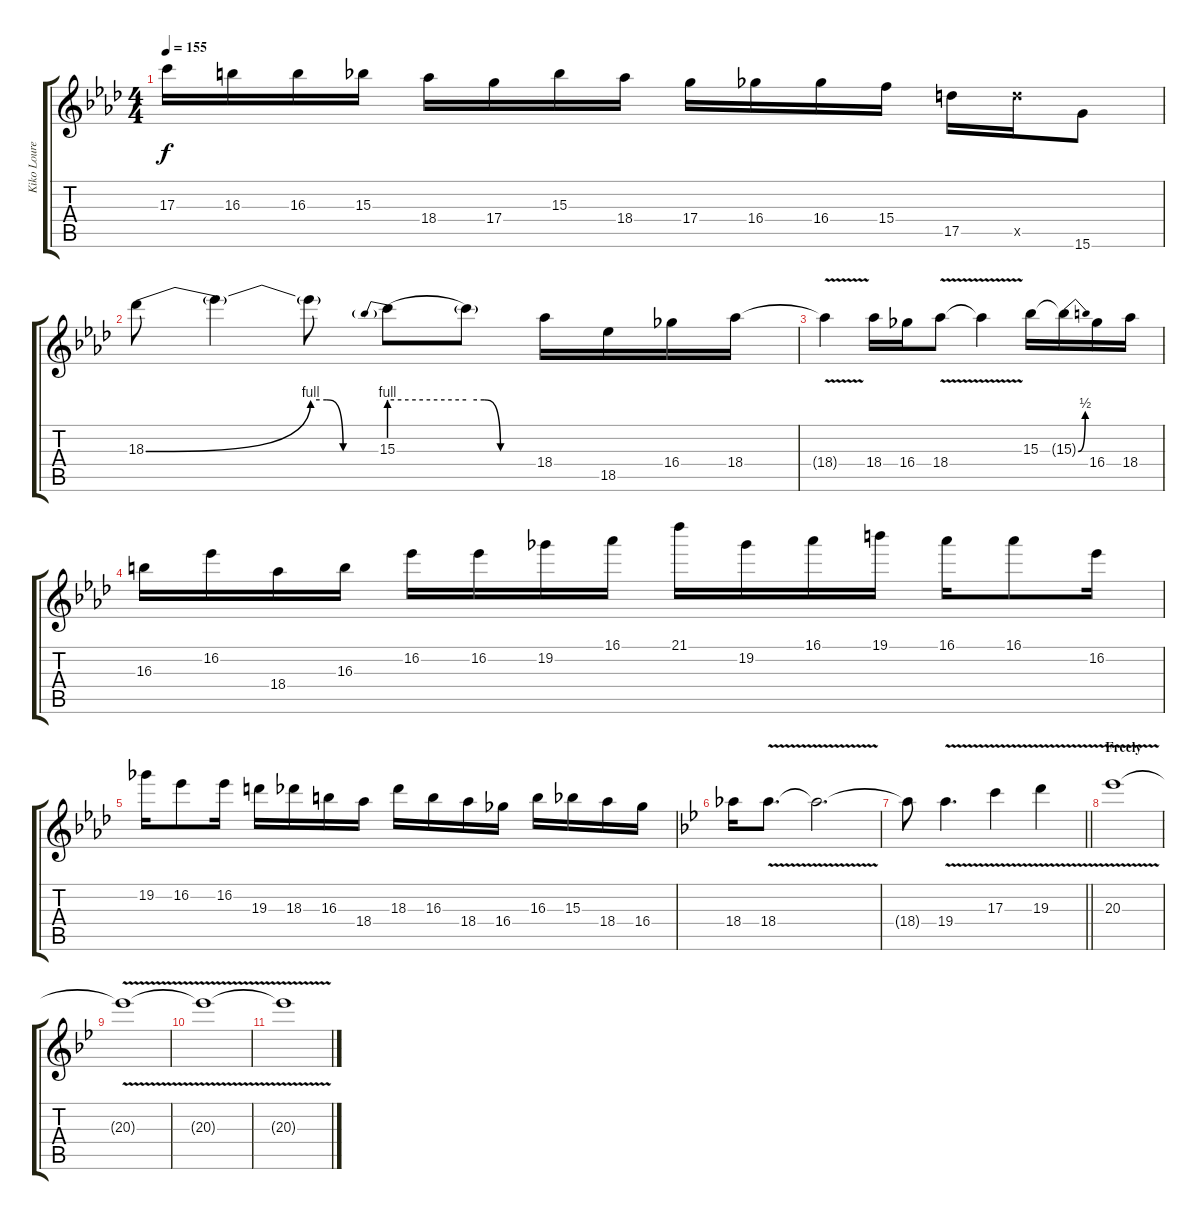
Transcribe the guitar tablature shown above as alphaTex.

\track ("Kiko Loureiro/Rafael Bittencourt" "Kiko Loure") {instrument overdrivenguitar}
\staff {score tabs}
\tuning (E4 B3 G3 D3 A2 E2) {hide}
\ts (4 4)
\tempo 155
\clef g2
\ks ab
17.3.16{dy f} 16.3.16 16.3.16 15.3.16 18.4.16 17.4.16 15.3.16 18.4.16 17.4.16 16.4.16 16.4.16 15.4.16 17.5.16 17.5{x}.16 15.6.8 |
18.3{be (bend 0 0 60 4)}.8 18.3{t}.4 18.3{be (custom 0 4 15 4 30 0 60 0) t}.8 15.3{be (prebend 0 4 60 4)}.8 15.3{be (custom 0 4 15 4 30 0 60 0) t}.8 18.4.16 18.5.16 16.4.16 18.4.16 |
18.4{v t}.4 18.4.16 16.4.16 18.4{v}.8 18.4{t}.4 15.3.16 15.3{be (bend 0 0 60 2) t}.16 16.4.16 18.4.16 |
16.3.16 16.2.16 18.4.16 16.3.16 16.2.16 16.2.16 19.2.16 16.1.16 21.1.16 19.2.16 16.1.16 19.1.16 16.1.16 16.1.8 16.2.16 |
19.2.16 16.2.8 16.2.16 19.3.16 18.3.16 16.3.16 18.4.16 18.3.16 16.3.16 18.4.16 16.4.16 16.3.16 15.3.16 18.4.16 16.4.16 |
\ks bb
18.4.16 18.4{v}.8{d} 18.4{t}.2{d} |
\barLineRight lightlight
18.4{t}.8 19.4{v}.4{d} 17.3{v}.4 19.3{v}.4 |
\section ("" "Freely")
20.3{v}.1 |
20.3{t}.1 |
20.3{v t}.1 |
20.3{t}.1
